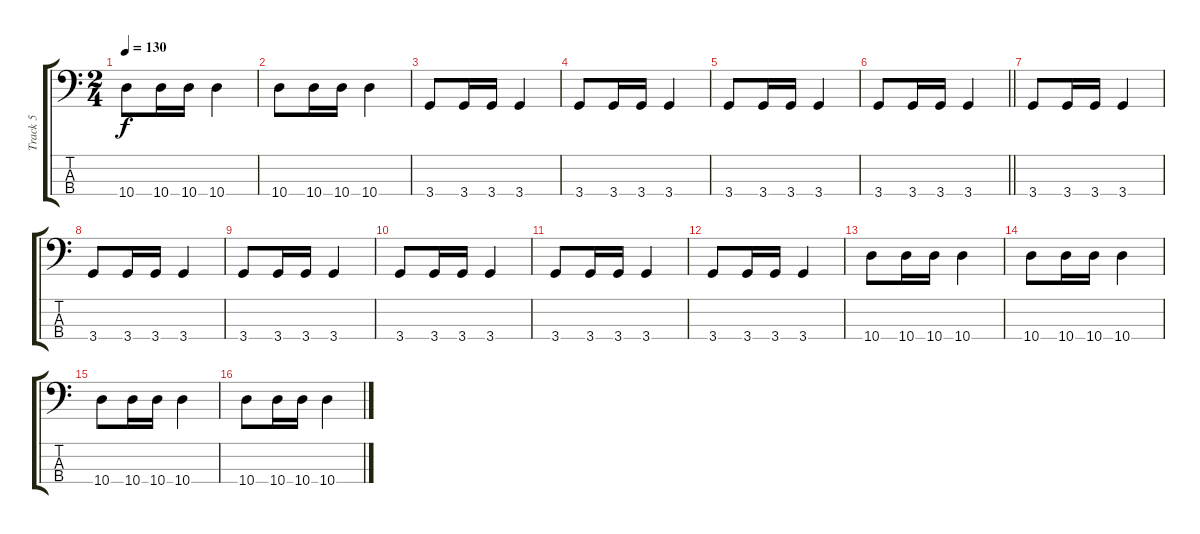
\track ("Track 5" "Track 5") {instrument electricbassfinger}
\staff {score tabs}
\tuning (G2 D2 A1 E1) {hide}
\ts (2 4)
\tempo 130
\clef f4
\ks c
10.4.8{dy f} 10.4.16 10.4.16 10.4.4 |
10.4.8 10.4.16 10.4.16 10.4.4 |
3.4.8 3.4.16 3.4.16 3.4.4 |
3.4.8 3.4.16 3.4.16 3.4.4 |
3.4.8 3.4.16 3.4.16 3.4.4 |
\barLineRight lightlight
3.4.8 3.4.16 3.4.16 3.4.4 |
3.4.8 3.4.16 3.4.16 3.4.4 |
3.4.8 3.4.16 3.4.16 3.4.4 |
3.4.8 3.4.16 3.4.16 3.4.4 |
3.4.8 3.4.16 3.4.16 3.4.4 |
3.4.8 3.4.16 3.4.16 3.4.4 |
3.4.8 3.4.16 3.4.16 3.4.4 |
10.4.8 10.4.16 10.4.16 10.4.4 |
10.4.8 10.4.16 10.4.16 10.4.4 |
10.4.8 10.4.16 10.4.16 10.4.4 |
10.4.8 10.4.16 10.4.16 10.4.4
